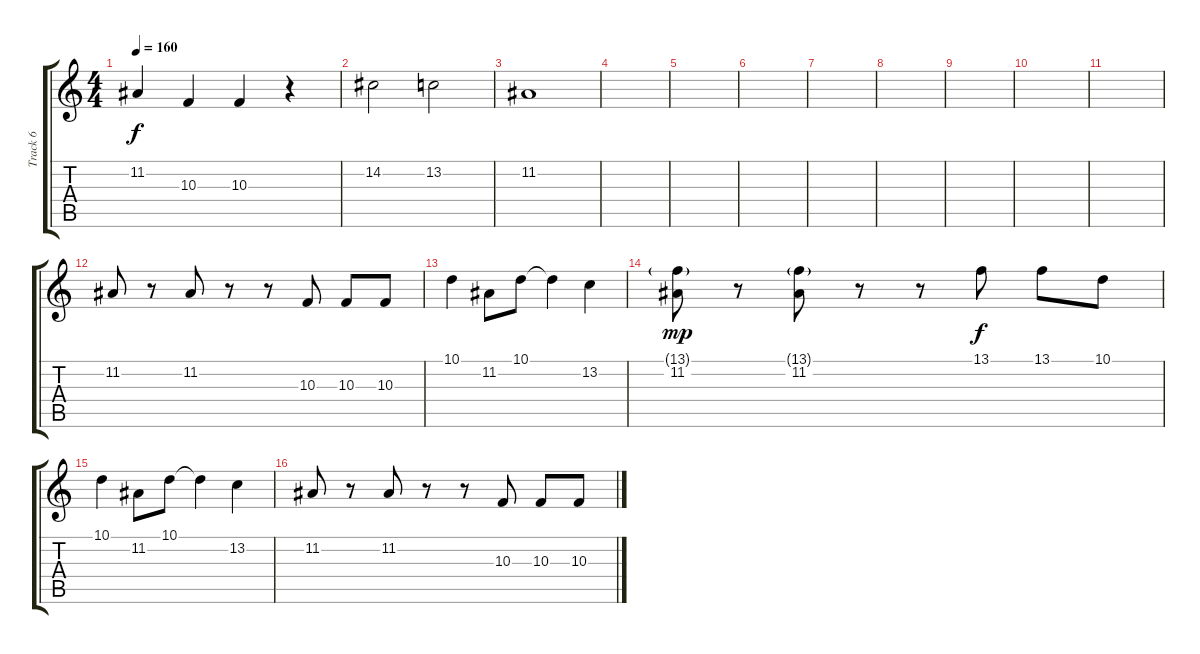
\track ("Track 6" "Track 6") {instrument cello}
\staff {score tabs}
\tuning (E4 B3 G3 D3 A2 E2) {hide}
\ts (4 4)
\tempo 160
\clef g2
\ks c
11.2.4{dy f} 10.3.4 10.3.4 r.4 |
14.2.2 13.2.2 |
11.2.1 |
|
|
|
|
|
|
|
|
11.2.8 r.8 11.2.8 r.8 r.8 10.3.8 10.3.8 10.3.8 |
10.1.4 11.2.8 10.1.8 10.1{t}.4 13.2.4 |
(13.1{g} 11.2).8{dy mp} r.8 (13.1{g} 11.2).8{txt ""} r.8 r.8 13.1.8{dy f} 13.1.8 10.1.8 |
10.1.4 11.2.8 10.1.8 10.1{t}.4 13.2.4 |
11.2.8 r.8 11.2.8 r.8 r.8 10.3.8 10.3.8 10.3.8
